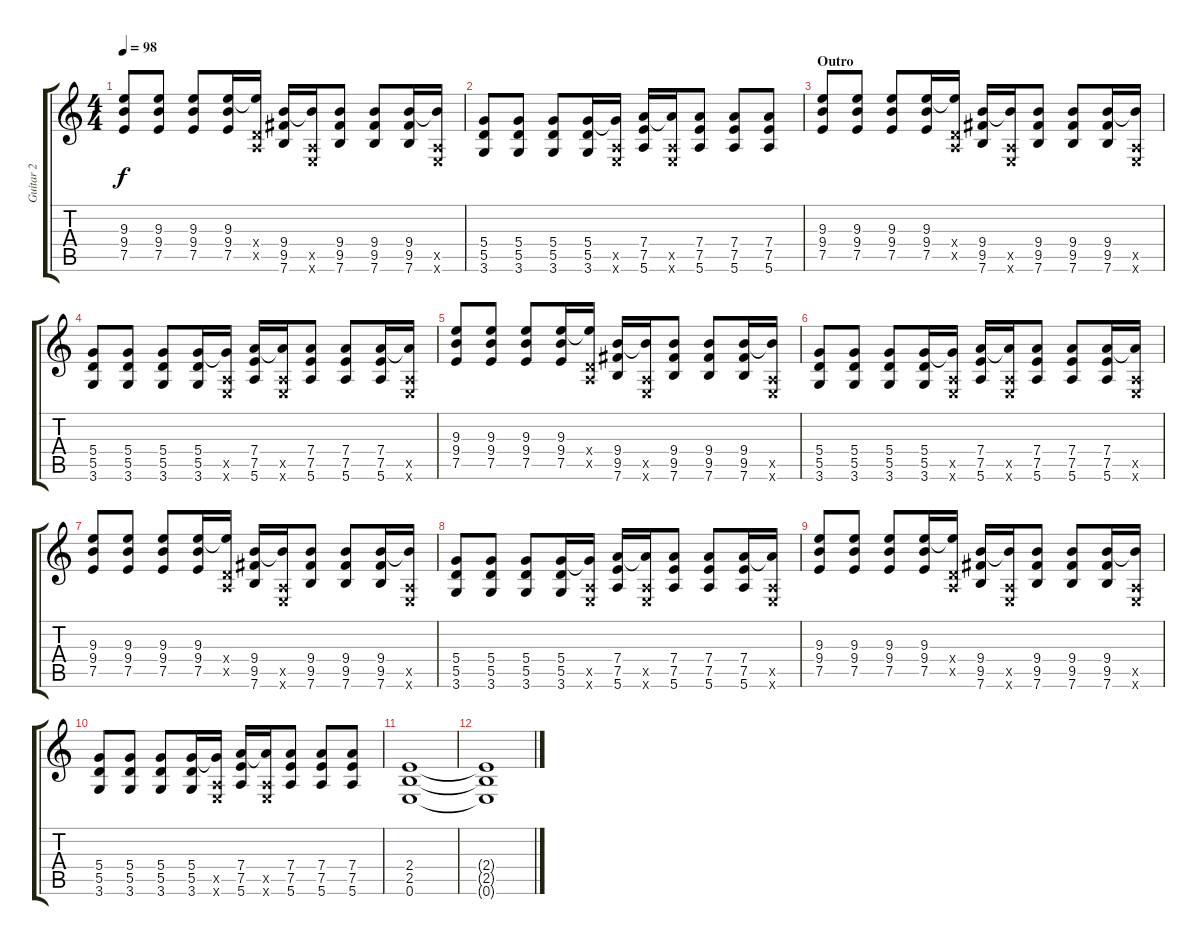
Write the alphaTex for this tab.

\track ("Guitar 2" "Guitar 2") {instrument distortionguitar}
\staff {score tabs}
\tuning (E4 B3 G3 D3 A2 E2) {hide}
\ts (4 4)
\tempo 98
\clef g2
\ks c
(9.3 9.4 7.5).8{dy f volume 11} (9.3 9.4 7.5).8 (9.3 9.4 7.5).8 (9.3 9.4 7.5).16 (9.3{t} 0.4{x} 0.5{x}).16 (9.4 9.5 7.6).16 (9.4{t} 0.5{x} 0.6{x}).16 (9.4 9.5 7.6).8 (9.4 9.5 7.6).8 (9.4 9.5 7.6).16 (9.4{t} 0.5{x} 0.6{x}).16 |
(5.4 5.5 3.6).8 (5.4 5.5 3.6).8 (5.4 5.5 3.6).8 (5.4 5.5 3.6).16 (5.4{t} 0.5{x} 0.6{x}).16 (7.4 7.5 5.6).16 (7.4{t} 0.5{x} 0.6{x}).16 (7.4 7.5 5.6).8 (7.4 7.5 5.6).8 (7.4 7.5 5.6).8 |
\section ("" "Outro")
(9.3 9.4 7.5).8{volume 13} (9.3 9.4 7.5).8 (9.3 9.4 7.5).8 (9.3 9.4 7.5).16 (9.3{t} 0.4{x} 0.5{x}).16 (9.4 9.5 7.6).16 (9.4{t} 0.5{x} 0.6{x}).16 (9.4 9.5 7.6).8 (9.4 9.5 7.6).8 (9.4 9.5 7.6).16 (9.4{t} 0.5{x} 0.6{x}).16 |
(5.4 5.5 3.6).8 (5.4 5.5 3.6).8 (5.4 5.5 3.6).8 (5.4 5.5 3.6).16 (5.4{t} 0.5{x} 0.6{x}).16 (7.4 7.5 5.6).16 (7.4{t} 0.5{x} 0.6{x}).16 (7.4 7.5 5.6).8 (7.4 7.5 5.6).8 (7.4 7.5 5.6).16 (7.4{t} 0.5{x} 0.6{x}).16 |
(9.3 9.4 7.5).8{volume 13} (9.3 9.4 7.5).8 (9.3 9.4 7.5).8 (9.3 9.4 7.5).16 (9.3{t} 0.4{x} 0.5{x}).16 (9.4 9.5 7.6).16 (9.4{t} 0.5{x} 0.6{x}).16 (9.4 9.5 7.6).8 (9.4 9.5 7.6).8 (9.4 9.5 7.6).16 (9.4{t} 0.5{x} 0.6{x}).16 |
(5.4 5.5 3.6).8 (5.4 5.5 3.6).8 (5.4 5.5 3.6).8 (5.4 5.5 3.6).16 (5.4{t} 0.5{x} 0.6{x}).16 (7.4 7.5 5.6).16 (7.4{t} 0.5{x} 0.6{x}).16 (7.4 7.5 5.6).8 (7.4 7.5 5.6).8 (7.4 7.5 5.6).16 (7.4{t} 0.5{x} 0.6{x}).16 |
(9.3 9.4 7.5).8{volume 13} (9.3 9.4 7.5).8 (9.3 9.4 7.5).8 (9.3 9.4 7.5).16 (9.3{t} 0.4{x} 0.5{x}).16 (9.4 9.5 7.6).16 (9.4{t} 0.5{x} 0.6{x}).16 (9.4 9.5 7.6).8 (9.4 9.5 7.6).8 (9.4 9.5 7.6).16 (9.4{t} 0.5{x} 0.6{x}).16 |
(5.4 5.5 3.6).8 (5.4 5.5 3.6).8 (5.4 5.5 3.6).8 (5.4 5.5 3.6).16 (5.4{t} 0.5{x} 0.6{x}).16 (7.4 7.5 5.6).16 (7.4{t} 0.5{x} 0.6{x}).16 (7.4 7.5 5.6).8 (7.4 7.5 5.6).8 (7.4 7.5 5.6).16 (7.4{t} 0.5{x} 0.6{x}).16 |
(9.3 9.4 7.5).8{volume 13} (9.3 9.4 7.5).8 (9.3 9.4 7.5).8 (9.3 9.4 7.5).16 (9.3{t} 0.4{x} 0.5{x}).16 (9.4 9.5 7.6).16 (9.4{t} 0.5{x} 0.6{x}).16 (9.4 9.5 7.6).8 (9.4 9.5 7.6).8 (9.4 9.5 7.6).16 (9.4{t} 0.5{x} 0.6{x}).16 |
(5.4 5.5 3.6).8 (5.4 5.5 3.6).8 (5.4 5.5 3.6).8 (5.4 5.5 3.6).16 (5.4{t} 0.5{x} 0.6{x}).16 (7.4 7.5 5.6).16 (7.4{t} 0.5{x} 0.6{x}).16 (7.4 7.5 5.6).8 (7.4 7.5 5.6).8 (7.4 7.5 5.6).8 |
(2.4 2.5 0.6).1 |
(2.4{t} 2.5{t} 0.6{t}).1
